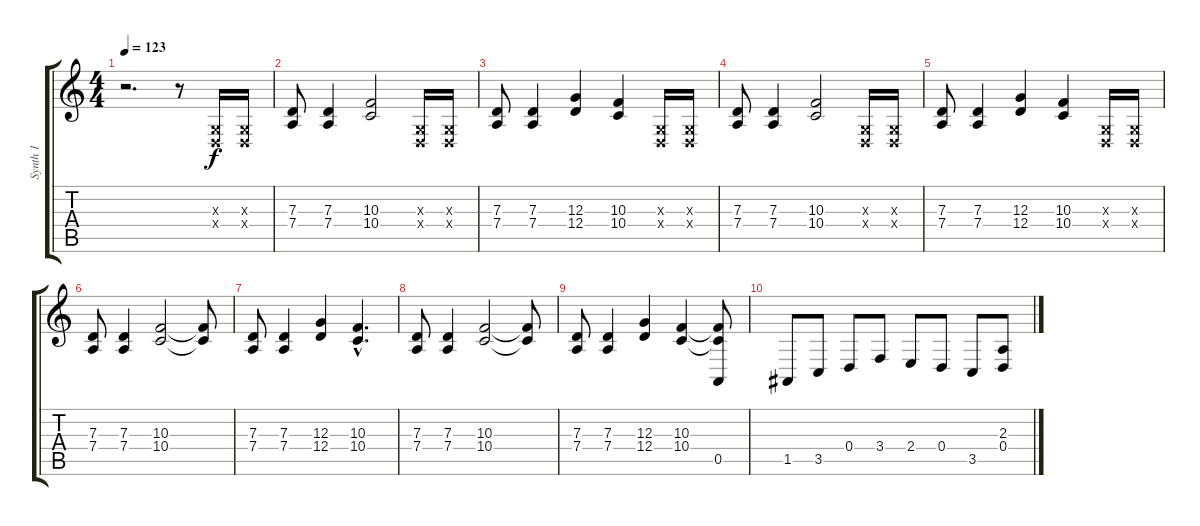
\track ("Synth 1" "Synth 1") {instrument rockorgan}
\staff {score tabs}
\tuning (E4 B3 G3 D3 A2 E2) {hide}
\ts (4 4)
\tempo 123
\clef g2
\ks c
r.2{d dy f instrument rockorgan} r.8 (0.3{x} 0.4{x}).16 (0.3{x} 0.4{x}).16 |
(7.3 7.4).8 (7.3 7.4).4 (10.3 10.4).2 (0.3{x} 0.4{x}).16 (0.3{x} 0.4{x}).16 |
(7.3 7.4).8 (7.3 7.4).4 (12.3 12.4).4 (10.3 10.4).4 (0.3{x} 0.4{x}).16 (0.3{x} 0.4{x}).16 |
(7.3 7.4).8 (7.3 7.4).4 (10.3 10.4).2 (0.3{x} 0.4{x}).16 (0.3{x} 0.4{x}).16 |
(7.3 7.4).8 (7.3 7.4).4 (12.3 12.4).4 (10.3 10.4).4 (0.3{x} 0.4{x}).16 (0.3{x} 0.4{x}).16 |
(7.3 7.4).8 (7.3 7.4).4 (10.3 10.4).2 (10.3{t} 10.4{t}).8 |
(7.3 7.4).8 (7.3 7.4).4 (12.3 12.4).4 (10.3{hac} 10.4{hac}).4{d} |
(7.3 7.4).8 (7.3 7.4).4 (10.3 10.4).2 (10.3{t} 10.4{t}).8 |
(7.3 7.4).8 (7.3 7.4).4 (12.3 12.4).4 (10.3 10.4).4 (10.3{t} 10.4{t} 0.5).8 |
1.5.8 3.5.8 0.4.8 3.4.8 2.4.8 0.4.8 3.5.8 (2.3 0.4).8
